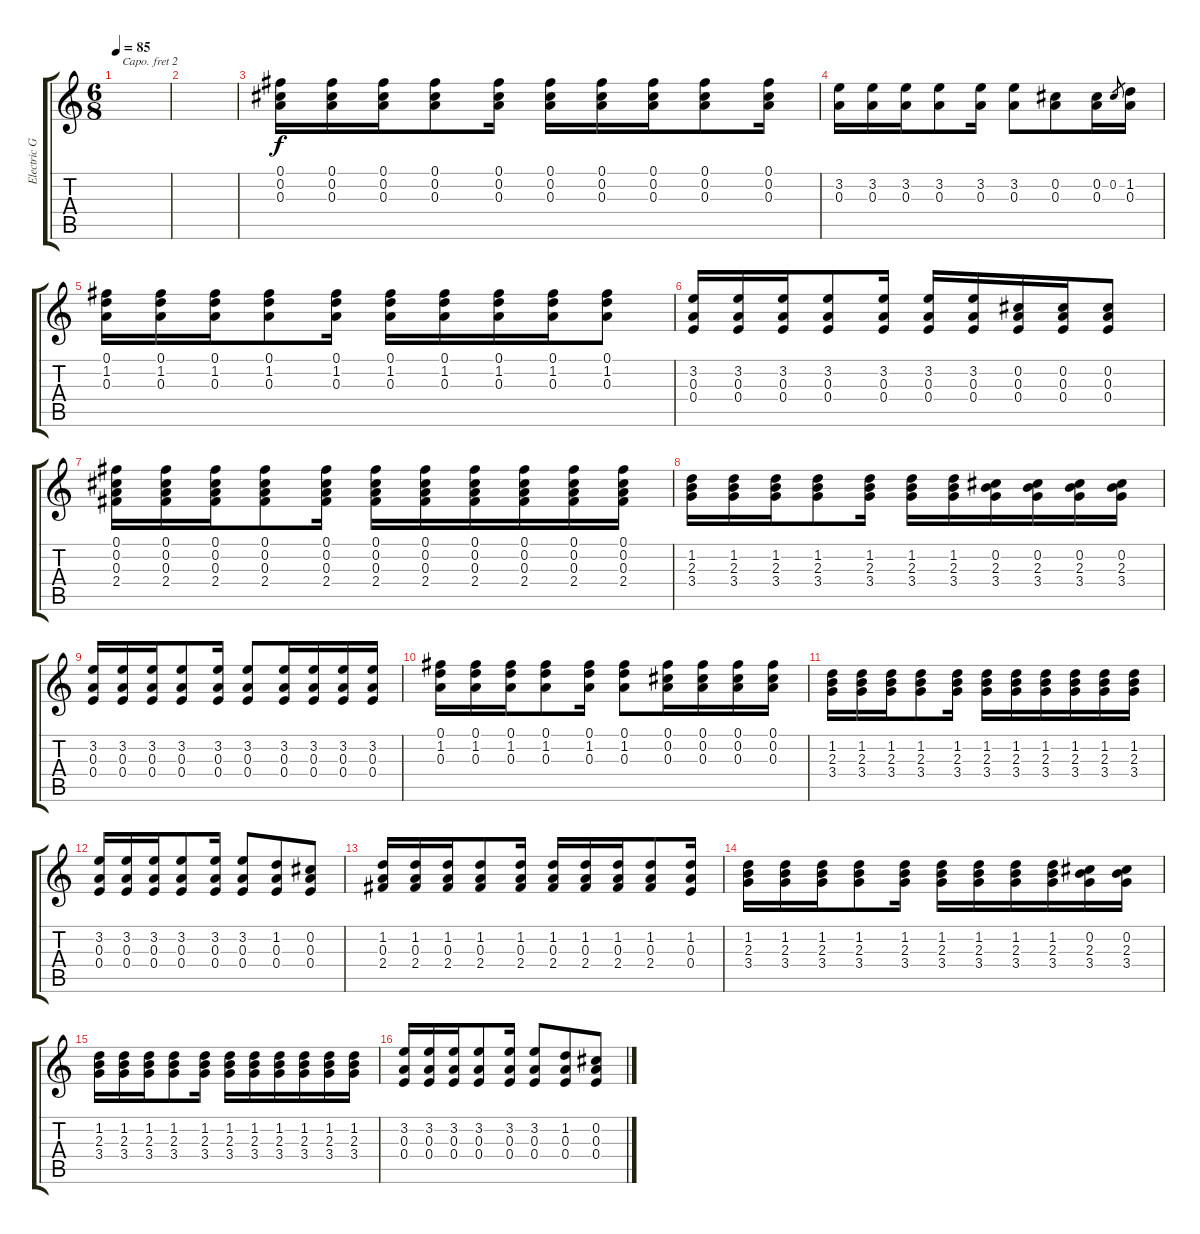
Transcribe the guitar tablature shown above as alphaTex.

\track ("Electric Guitar 2 (Johnny Marr)" "Electric G") {instrument overdrivenguitar}
\staff {score tabs}
\capo 2
\tuning (E4 B3 G3 D3 A2 E2) {hide}
\ts (6 8)
\tempo 85
\clef g2
\ks c
|
|
(0.1 0.2 0.3).16 (0.1 0.2 0.3).16 (0.1 0.2 0.3).16 (0.1 0.2 0.3).8 (0.1 0.2 0.3).16 (0.1 0.2 0.3).16 (0.1 0.2 0.3).16 (0.1 0.2 0.3).16 (0.1 0.2 0.3).8 (0.1 0.2 0.3).16 |
(3.2 0.3).16 (3.2 0.3).16 (3.2 0.3).16 (3.2 0.3).8 (3.2 0.3).16 (3.2 0.3).8 (0.2 0.3).8 (0.2 0.3).16 0.2.8{gr} (1.2 0.3).16 |
(0.1 1.2 0.3).16 (0.1 1.2 0.3).16 (0.1 1.2 0.3).16 (0.1 1.2 0.3).8 (0.1 1.2 0.3).16 (0.1 1.2 0.3).16 (0.1 1.2 0.3).16 (0.1 1.2 0.3).16 (0.1 1.2 0.3).16 (0.1 1.2 0.3).8 |
(3.2 0.3 0.4).16 (3.2 0.3 0.4).16 (3.2 0.3 0.4).16 (3.2 0.3 0.4).8 (3.2 0.3 0.4).16 (3.2 0.3 0.4).16 (3.2 0.3 0.4).16 (0.2 0.3 0.4).16 (0.2 0.3 0.4).16 (0.2 0.3 0.4).8 |
(0.1 0.2 0.3 2.4).16 (0.1 0.2 0.3 2.4).16 (0.1 0.2 0.3 2.4).16 (0.1 0.2 0.3 2.4).8 (0.1 0.2 0.3 2.4).16 (0.1 0.2 0.3 2.4).16 (0.1 0.2 0.3 2.4).16 (0.1 0.2 0.3 2.4).16 (0.1 0.2 0.3 2.4).16 (0.1 0.2 0.3 2.4).16 (0.1 0.2 0.3 2.4).16 |
(1.2 2.3 3.4).16 (1.2 2.3 3.4).16 (1.2 2.3 3.4).16 (1.2 2.3 3.4).8 (1.2 2.3 3.4).16 (1.2 2.3 3.4).16 (1.2 2.3 3.4).16 (0.2 2.3 3.4).16 (0.2 2.3 3.4).16 (0.2 2.3 3.4).16 (0.2 2.3 3.4).16 |
(3.2 0.3 0.4).16 (3.2 0.3 0.4).16 (3.2 0.3 0.4).16 (3.2 0.3 0.4).8 (3.2 0.3 0.4).16 (3.2 0.3 0.4).8 (3.2 0.3 0.4).16 (3.2 0.3 0.4).16 (3.2 0.3 0.4).16 (3.2 0.3 0.4).16 |
(0.1 1.2 0.3).16 (0.1 1.2 0.3).16 (0.1 1.2 0.3).16 (0.1 1.2 0.3).8 (0.1 1.2 0.3).16 (0.1 1.2 0.3).8 (0.1 0.2 0.3).16 (0.1 0.2 0.3).16 (0.1 0.2 0.3).16 (0.1 0.2 0.3).16 |
(1.2 2.3 3.4).16 (1.2 2.3 3.4).16 (1.2 2.3 3.4).16 (1.2 2.3 3.4).8 (1.2 2.3 3.4).16 (1.2 2.3 3.4).16 (1.2 2.3 3.4).16 (1.2 2.3 3.4).16 (1.2 2.3 3.4).16 (1.2 2.3 3.4).16 (1.2 2.3 3.4).16 |
(3.2 0.3 0.4).16 (3.2 0.3 0.4).16 (3.2 0.3 0.4).16 (3.2 0.3 0.4).8 (3.2 0.3 0.4).16 (3.2 0.3 0.4).8 (1.2 0.3 0.4).8 (0.2 0.3 0.4).8 |
(1.2 0.3 2.4).16 (1.2 0.3 2.4).16 (1.2 0.3 2.4).16 (1.2 0.3 2.4).8 (1.2 0.3 2.4).16 (1.2 0.3 2.4).16 (1.2 0.3 2.4).16 (1.2 0.3 2.4).16 (1.2 0.3 2.4).8 (1.2 0.3 0.4).16 |
(1.2 2.3 3.4).16 (1.2 2.3 3.4).16 (1.2 2.3 3.4).16 (1.2 2.3 3.4).8 (1.2 2.3 3.4).16 (1.2 2.3 3.4).16 (1.2 2.3 3.4).16 (1.2 2.3 3.4).16 (1.2 2.3 3.4).16 (0.2 2.3 3.4).16 (0.2 2.3 3.4).16 |
(1.2 2.3 3.4).16 (1.2 2.3 3.4).16 (1.2 2.3 3.4).16 (1.2 2.3 3.4).8 (1.2 2.3 3.4).16 (1.2 2.3 3.4).16 (1.2 2.3 3.4).16 (1.2 2.3 3.4).16 (1.2 2.3 3.4).16 (1.2 2.3 3.4).16 (1.2 2.3 3.4).16 |
(3.2 0.3 0.4).16 (3.2 0.3 0.4).16 (3.2 0.3 0.4).16 (3.2 0.3 0.4).8 (3.2 0.3 0.4).16 (3.2 0.3 0.4).8 (1.2 0.3 0.4).8 (0.2 0.3 0.4).8
